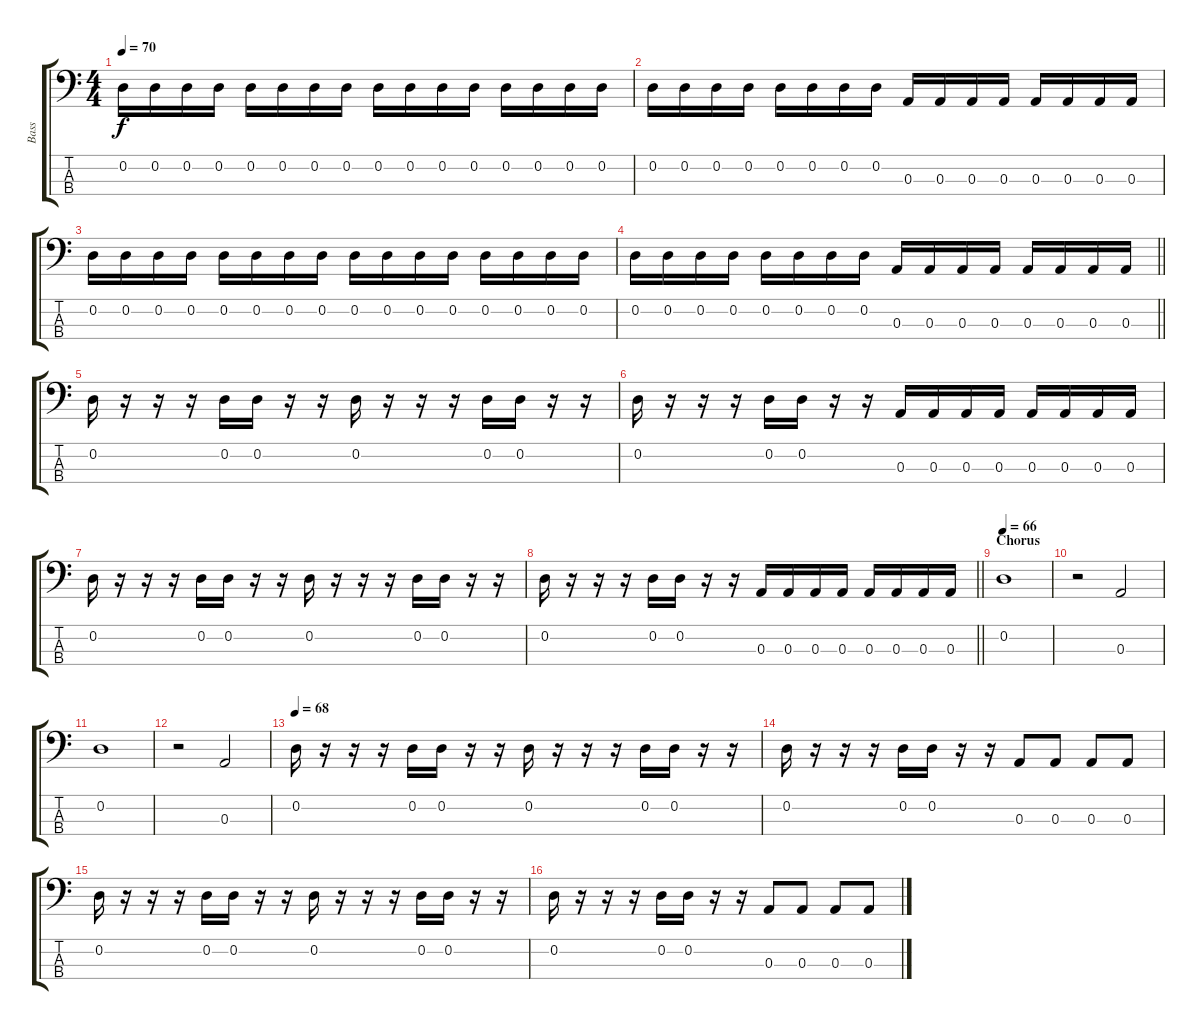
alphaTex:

\track ("Bass" "Bass") {instrument electricbassfinger}
\staff {score tabs}
\tuning (G2 D2 A1 E1) {hide}
\ts (4 4)
\tempo 70
\clef f4
\ks c
0.2.16{dy f} 0.2.16 0.2.16 0.2.16 0.2.16 0.2.16 0.2.16 0.2.16 0.2.16 0.2.16 0.2.16 0.2.16 0.2.16 0.2.16 0.2.16 0.2.16 |
0.2.16 0.2.16 0.2.16 0.2.16 0.2.16 0.2.16 0.2.16 0.2.16 0.3.16 0.3.16 0.3.16 0.3.16 0.3.16 0.3.16 0.3.16 0.3.16 |
0.2.16 0.2.16 0.2.16 0.2.16 0.2.16 0.2.16 0.2.16 0.2.16 0.2.16 0.2.16 0.2.16 0.2.16 0.2.16 0.2.16 0.2.16 0.2.16 |
\barLineRight lightlight
0.2.16 0.2.16 0.2.16 0.2.16 0.2.16 0.2.16 0.2.16 0.2.16 0.3.16 0.3.16 0.3.16 0.3.16 0.3.16 0.3.16 0.3.16 0.3.16 |
0.2.16 r.16 r.16 r.16 0.2.16 0.2.16 r.16 r.16 0.2.16 r.16 r.16 r.16 0.2.16 0.2.16 r.16 r.16 |
0.2.16 r.16 r.16 r.16 0.2.16 0.2.16 r.16 r.16 0.3.16 0.3.16 0.3.16 0.3.16 0.3.16 0.3.16 0.3.16 0.3.16 |
0.2.16 r.16 r.16 r.16 0.2.16 0.2.16 r.16 r.16 0.2.16 r.16 r.16 r.16 0.2.16 0.2.16 r.16 r.16 |
\barLineRight lightlight
0.2.16 r.16 r.16 r.16 0.2.16 0.2.16 r.16 r.16 0.3.16 0.3.16 0.3.16 0.3.16 0.3.16 0.3.16 0.3.16 0.3.16 |
\section ("" "Chorus")
\tempo 66
0.2.1 |
r.2 0.3.2 |
0.2.1 |
r.2 0.3.2 |
\tempo 68
0.2.16 r.16 r.16 r.16 0.2.16 0.2.16 r.16 r.16 0.2.16 r.16 r.16 r.16 0.2.16 0.2.16 r.16 r.16 |
0.2.16 r.16 r.16 r.16 0.2.16 0.2.16 r.16 r.16 0.3.8 0.3.8 0.3.8 0.3.8 |
0.2.16 r.16 r.16 r.16 0.2.16 0.2.16 r.16 r.16 0.2.16 r.16 r.16 r.16 0.2.16 0.2.16 r.16 r.16 |
0.2.16 r.16 r.16 r.16 0.2.16 0.2.16 r.16 r.16 0.3.8 0.3.8 0.3.8 0.3.8
